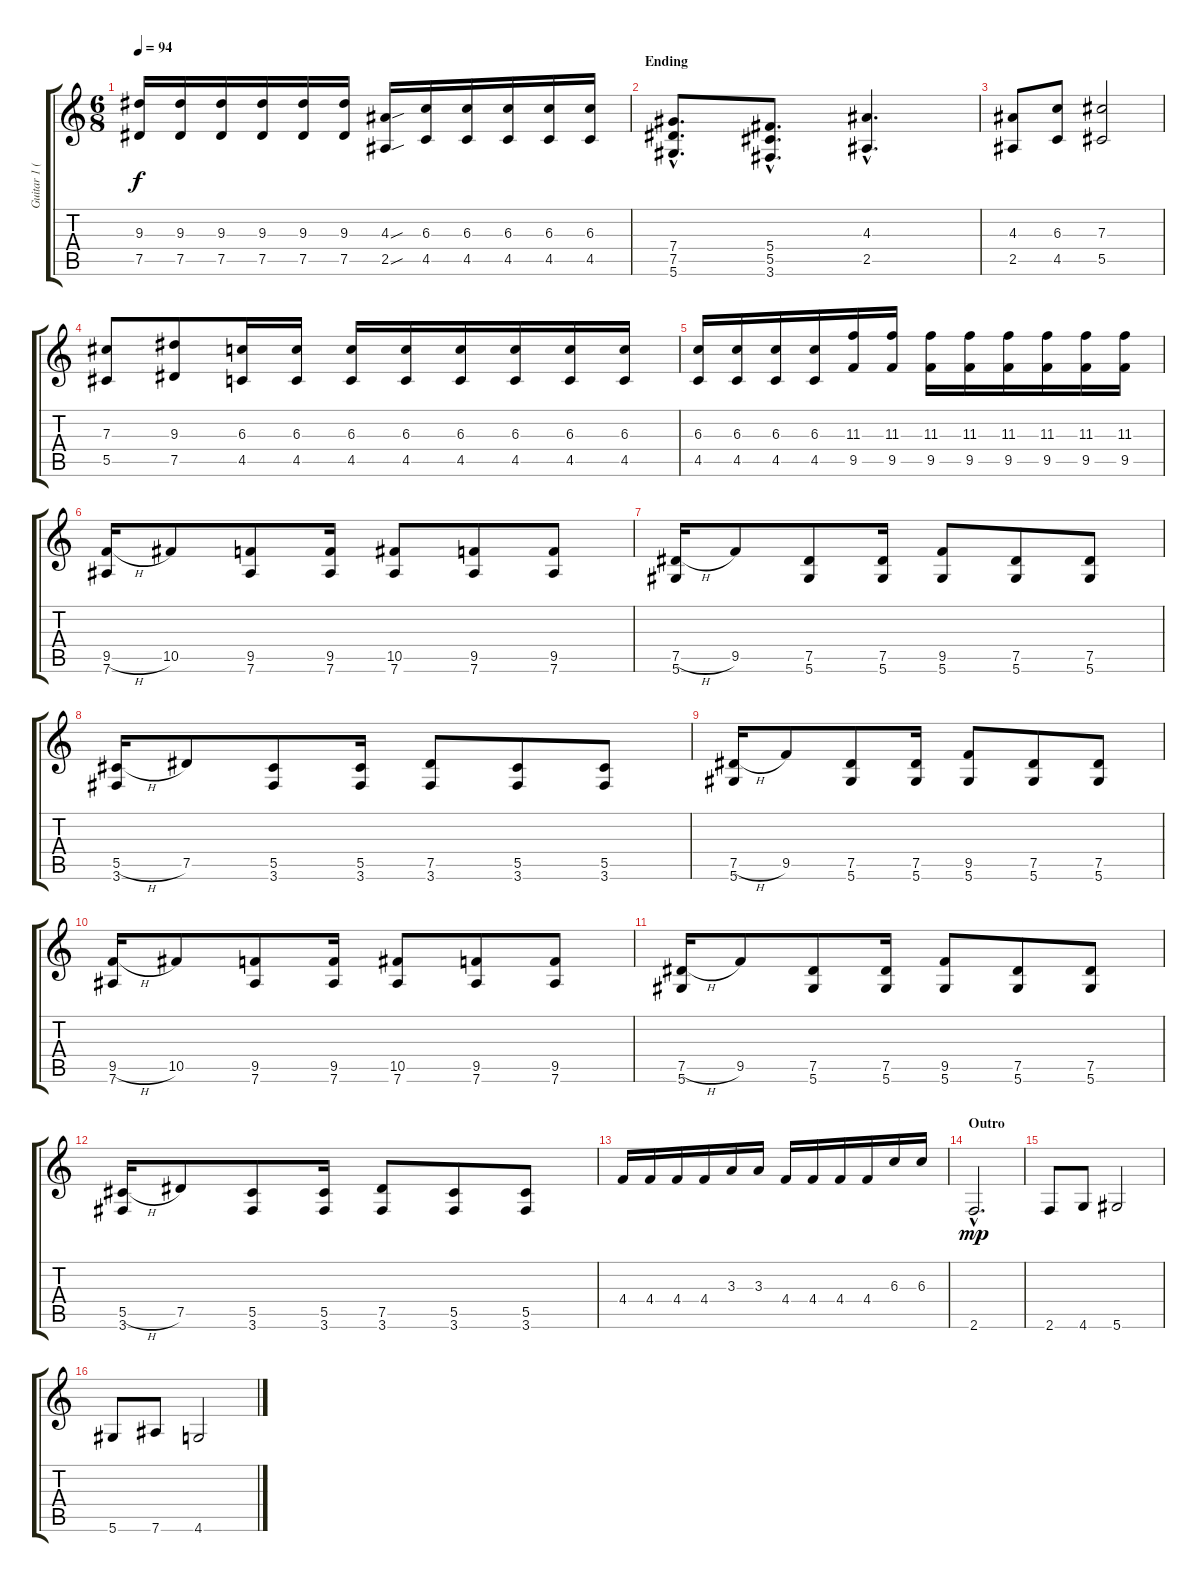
\track ("Guitar 1 (Jade)" "Guitar 1 (") {instrument distortionguitar}
\staff {score tabs}
\tuning (Eb4 Bb3 Gb3 Db3 Ab2 Eb2) {hide}
\ts (6 8)
\tempo 94
\clef g2
\ks c
(9.3 7.5).16{dy f} (9.3 7.5).16 (9.3 7.5).16 (9.3 7.5).16 (9.3 7.5).16 (9.3 7.5).16 (4.3{sou} 2.5{sou}).16 (6.3 4.5).16 (6.3 4.5).16 (6.3 4.5).16 (6.3 4.5).16 (6.3 4.5).16 |
\section ("" "Ending")
(7.4{hac} 7.5{hac} 5.6{hac}).8{d} (5.4{hac} 5.5{hac} 3.6{hac}).8{d} (4.3{hac} 2.5{hac}).4{d} |
(4.3 2.5).8{volume 12 balance 8} (6.3 4.5).8 (7.3 5.5).2 |
(7.3 5.5).8 (9.3 7.5).8 (6.3 4.5).16 (6.3 4.5).16 (6.3 4.5).16 (6.3 4.5).16 (6.3 4.5).16 (6.3 4.5).16 (6.3 4.5).16 (6.3 4.5).16 |
(6.3 4.5).16 (6.3 4.5).16 (6.3 4.5).16 (6.3 4.5).16 (11.3 9.5).16 (11.3 9.5).16 (11.3 9.5).16 (11.3 9.5).16 (11.3 9.5).16 (11.3 9.5).16 (11.3 9.5).16 (11.3 9.5).16 |
(9.5{h} 7.6).16 10.5.8 (9.5 7.6).8 (9.5 7.6).16 (10.5 7.6).8 (9.5 7.6).8 (9.5 7.6).8 |
(7.5{h} 5.6).16 9.5.8 (7.5 5.6).8 (7.5 5.6).16 (9.5 5.6).8 (7.5 5.6).8 (7.5 5.6).8 |
(5.5{h} 3.6).16 7.5.8 (5.5 3.6).8 (5.5 3.6).16 (7.5 3.6).8 (5.5 3.6).8 (5.5 3.6).8 |
(7.5{h} 5.6).16 9.5.8 (7.5 5.6).8 (7.5 5.6).16 (9.5 5.6).8 (7.5 5.6).8 (7.5 5.6).8 |
(9.5{h} 7.6).16 10.5.8 (9.5 7.6).8 (9.5 7.6).16 (10.5 7.6).8 (9.5 7.6).8 (9.5 7.6).8 |
(7.5{h} 5.6).16 9.5.8 (7.5 5.6).8 (7.5 5.6).16 (9.5 5.6).8 (7.5 5.6).8 (7.5 5.6).8 |
(5.5{h} 3.6).16 7.5.8 (5.5 3.6).8 (5.5 3.6).16 (7.5 3.6).8 (5.5 3.6).8 (5.5 3.6).8 |
4.4.16 4.4.16 4.4.16 4.4.16 3.3.16 3.3.16 4.4.16 4.4.16 4.4.16 4.4.16 6.3.16 6.3.16 |
\section ("" "Outro")
2.6{hac}.2{d dy mp} |
2.6.8 4.6.8 5.6.2 |
5.6.8 7.6.8 4.6.2
